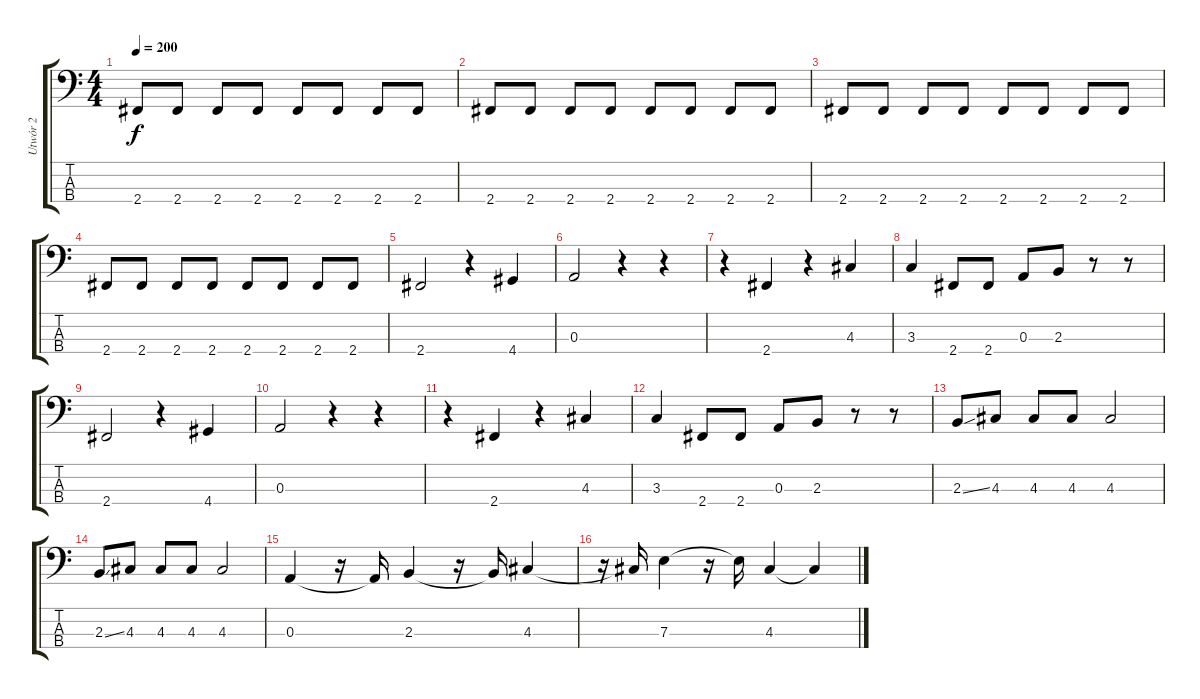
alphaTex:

\track ("Utwór 2" "Utwór 2") {instrument electricbassfinger}
\staff {score tabs}
\tuning (G2 D2 A1 E1) {hide}
\ts (4 4)
\tempo 200
\clef f4
\ks c
2.4.8{dy f} 2.4.8 2.4.8 2.4.8 2.4.8 2.4.8 2.4.8 2.4.8 |
2.4.8 2.4.8 2.4.8 2.4.8 2.4.8 2.4.8 2.4.8 2.4.8 |
2.4.8 2.4.8 2.4.8 2.4.8 2.4.8 2.4.8 2.4.8 2.4.8 |
2.4.8 2.4.8 2.4.8 2.4.8 2.4.8 2.4.8 2.4.8 2.4.8 |
2.4.2 r.4 4.4.4 |
0.3.2 r.4 r.4 |
r.4 2.4.4 r.4 4.3.4 |
3.3.4 2.4.8 2.4.8 0.3.8 2.3.8 r.8 r.8 |
2.4.2 r.4 4.4.4 |
0.3.2 r.4 r.4 |
r.4 2.4.4 r.4 4.3.4 |
3.3.4 2.4.8 2.4.8 0.3.8 2.3.8 r.8 r.8 |
2.3{ss}.8 4.3.8 4.3.8 4.3.8 4.3.2 |
2.3{ss}.8 4.3.8 4.3.8 4.3.8 4.3.2 |
0.3.4 r.16 0.3{t}.16 2.3.4 r.16 2.3{t}.16 4.3.4 |
r.16 4.3{t}.16 7.3.4 r.16 7.3{t}.16 4.3.4 4.3{t}.4
